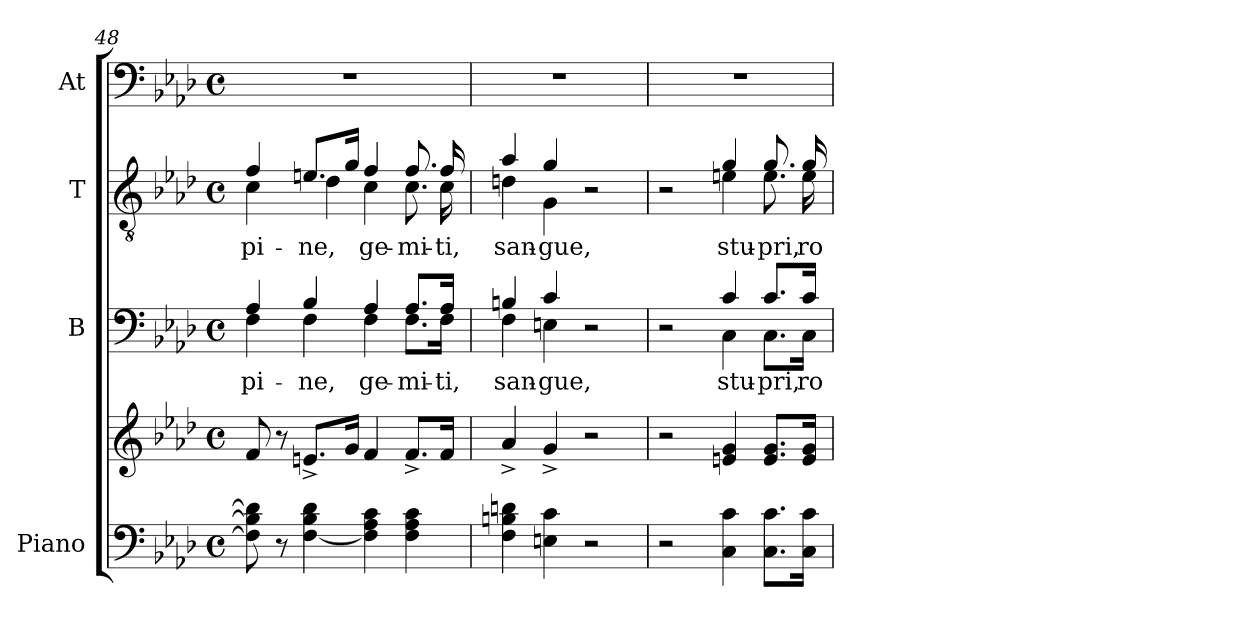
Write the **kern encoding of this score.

**kern	**kern	**kern	**text	**kern	**text	**kern
*part4	*part4	*part3	*part3	*part2	*part2	*part1
*staff5	*staff4	*staff3	*staff3	*staff2	*staff2	*staff1
*I"Piano	*	*I"B	*	*I"T	*	*I"At
*I'Pno	*	*I'B	*	*I'T	*	*I'At
*clefF4	*clefG2	*clefF4	*	*clefGv2	*	*clefF4
*k[b-e-a-d-]	*k[b-e-a-d-]	*k[b-e-a-d-]	*	*k[b-e-a-d-]	*	*k[b-e-a-d-]
*M4/4	*M4/4	*M4/4	*	*M4/4	*	*M4/4
*met(c)	*met(c)	*met(c)	*	*met(c)	*	*met(c)
=48	=48	=48	=48	=48	=48	=48
*	*	*^	*	*	*	*
!	!	!	!	!LO:LY:b	!	!LO:LY:b	!
*	*	*	*	*	*^	*	*
8F\] 8B-\] 8d-\]	8f/	4A-!/	4F\	-pi-	4f/	4c!\	-pi-	1r
8r	8r	.	.	.	.	.	.	.
!	!	!	!	!LO:LY:b	!	!	!LO:LY:b	!
[4F\ 4B-\ 4d-\	8.en^/L	4B-!/	4F\	-ne,	8.en/L	4d-!\	-ne,	.
.	16g/Jk	.	.	.	16g/Jk	.	.	.
!	!	!	!	!LO:LY:b	!	!	!LO:LY:b	!
4F\] 4A-\ 4c\	4f/	4A-!/	4F\	ge-	4f/	4c!\	ge-	.
!	!	!	!	!LO:LY:b	!	!	!LO:LY:b	!
4F\ 4A-\ 4c\	8.f^/L	8.A-!/L	8.F\L	-mi-	8.f/	8.c!\	-mi-	.
!	!	!	!	!LO:LY:b	!	!	!LO:LY:b	!
.	16f/Jk	16A-!/Jk	16F\Jk	-ti,	16f/	16c!\	-ti,	.
=49	=49	=49	=49	=49	=49	=49	=49	=49
!	!	!	!	!LO:LY:b	!	!	!LO:LY:b	!
4F\ 4Bn\ 4dn\	4a-^/	4Bn!/	4F\	san-	4a-/	4dn!\	san-	1r
!	!	!	!	!LO:LY:b	!	!	!LO:LY:b	!
4En\ 4c\	4g^/	4c!/	4En\	-gue,	4g/	4G!\	-gue,	.
2r	2r	2r	2ryy	.	2r	2ryy	.	.
=50	=50	=50	=50	=50	=50	=50	=50	=50
2r	2r	2r	2ryy	.	2r	2ryy	.	1r
!	!	!	!	!LO:LY:b	!	!	!LO:LY:b	!
4C\ 4c\	4en/ 4g/	4c!/	4C\	stu-	4g/	4en!\	stu-	.
!	!	!	!	!LO:LY:b	!	!	!LO:LY:b	!
8.C\ 8.c\L	8.e/ 8.g/L	8.c!/L	8.C\L	-pri,	8.g/	8.e!\	-pri,	.
!	!	!	!	!LO:LY:b	!	!	!LO:LY:b	!
16C\ 16c\Jk	16e/ 16g/Jk	16c!/Jk	16C\Jk	ro-	16g/	16e!\	ro-	.
*	*	*v	*v	*	*	*	*	*
*	*	*	*	*v	*v	*	*
=	=	=	=	=	=	=
*-	*-	*-	*-	*-	*-	*-
